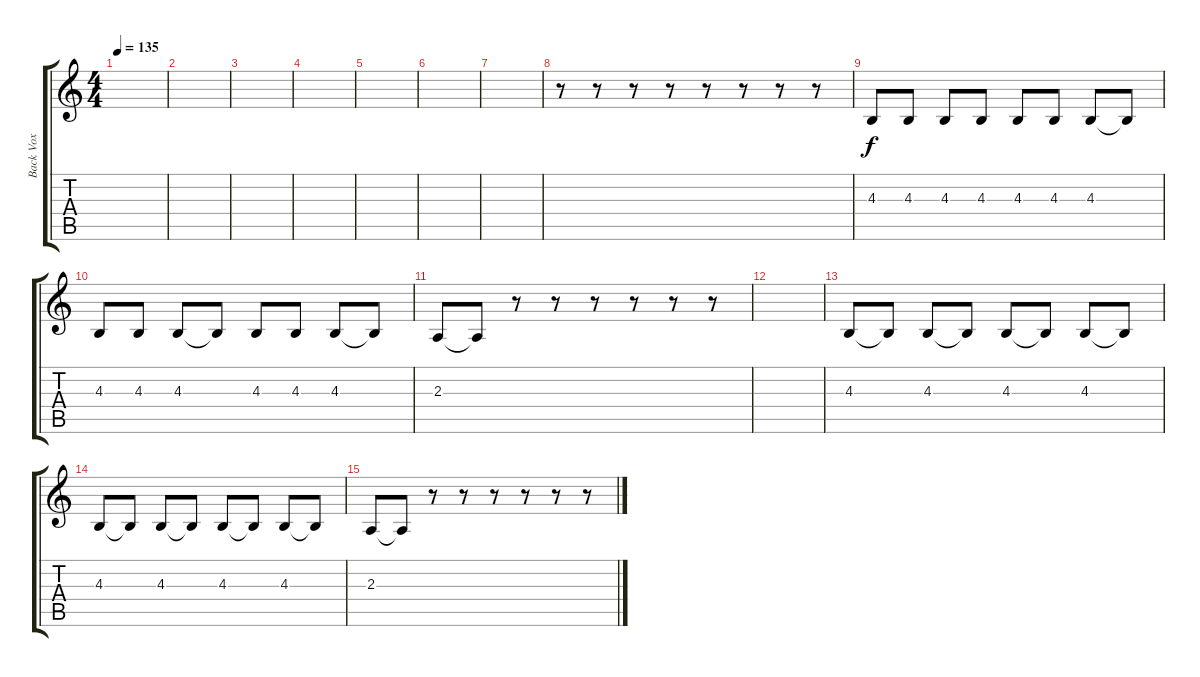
\track ("Back Vox" "Back Vox") {instrument flute}
\staff {score tabs}
\tuning (E4 B3 G3 D3 A2 E2) {hide}
\ts (4 4)
\tempo 135
\clef g2
\ks c
|
|
|
|
|
|
|
r.8 r.8 r.8 r.8 r.8 r.8 r.8 r.8 |
4.3.8 4.3.8 4.3.8 4.3.8 4.3.8 4.3.8 4.3.8 4.3{t}.8 |
4.3.8 4.3.8 4.3.8 4.3{t}.8 4.3.8 4.3.8 4.3.8 4.3{t}.8 |
2.3.8 2.3{t}.8 r.8 r.8 r.8 r.8 r.8 r.8 |
|
4.3.8 4.3{t}.8 4.3.8 4.3{t}.8 4.3.8 4.3{t}.8 4.3.8 4.3{t}.8 |
4.3.8 4.3{t}.8 4.3.8 4.3{t}.8 4.3.8 4.3{t}.8 4.3.8 4.3{t}.8 |
2.3.8 2.3{t}.8 r.8 r.8 r.8 r.8 r.8 r.8
